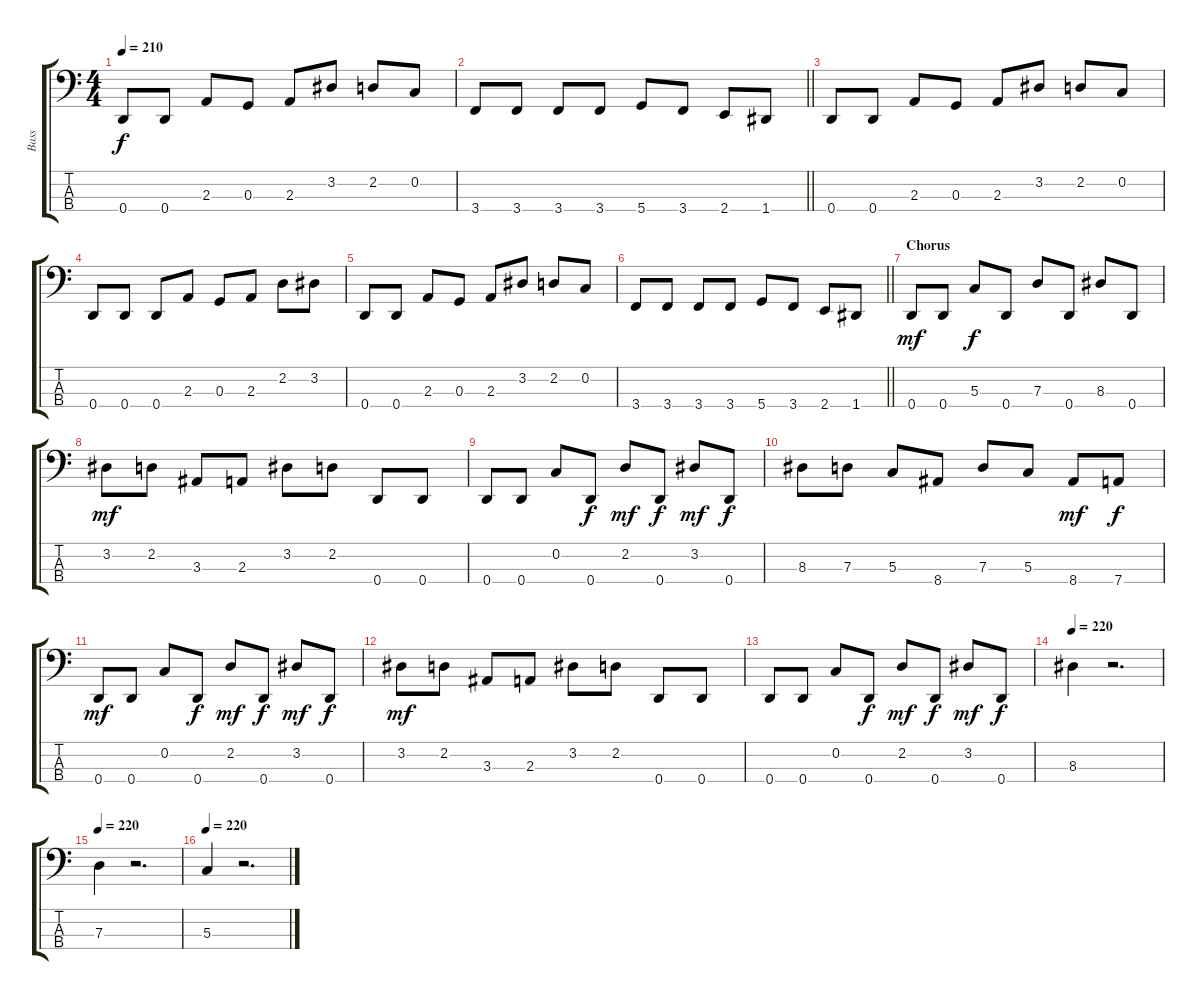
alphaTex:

\track ("Bass" "Bass") {instrument electricbassfinger}
\staff {score tabs}
\tuning (F2 C2 G1 D1) {hide}
\ts (4 4)
\tempo 210
\clef f4
\ks c
0.4.8{dy f} 0.4.8 2.3.8 0.3.8 2.3.8 3.2.8 2.2.8 0.2.8 |
\barLineRight lightlight
3.4.8 3.4.8 3.4.8 3.4.8 5.4.8 3.4.8 2.4.8 1.4.8 |
0.4.8 0.4.8 2.3.8 0.3.8 2.3.8 3.2.8 2.2.8 0.2.8 |
0.4.8 0.4.8 0.4.8 2.3.8 0.3.8 2.3.8 2.2.8 3.2.8 |
0.4.8 0.4.8 2.3.8 0.3.8 2.3.8 3.2.8 2.2.8 0.2.8 |
\barLineRight lightlight
3.4.8 3.4.8 3.4.8 3.4.8 5.4.8 3.4.8 2.4.8 1.4.8 |
\section ("" "Chorus")
0.4.8{dy mf} 0.4.8 5.3.8{dy f} 0.4.8 7.3.8 0.4.8 8.3.8 0.4.8 |
3.2.8{dy mf} 2.2.8 3.3.8 2.3.8 3.2.8 2.2.8 0.4.8 0.4.8 |
0.4.8 0.4.8 0.2.8 0.4.8{dy f} 2.2.8{dy mf} 0.4.8{dy f} 3.2.8{dy mf} 0.4.8{dy f} |
8.3.8 7.3.8 5.3.8 8.4.8 7.3.8 5.3.8 8.4.8{dy mf} 7.4.8{dy f} |
0.4.8{dy mf} 0.4.8 0.2.8 0.4.8{dy f} 2.2.8{dy mf} 0.4.8{dy f} 3.2.8{dy mf} 0.4.8{dy f} |
3.2.8{dy mf} 2.2.8 3.3.8 2.3.8 3.2.8 2.2.8 0.4.8 0.4.8 |
0.4.8 0.4.8 0.2.8 0.4.8{dy f} 2.2.8{dy mf} 0.4.8{dy f} 3.2.8{dy mf} 0.4.8{dy f} |
\tempo 220
8.3.4 r.2{d} |
\tempo 220
7.3.4 r.2{d} |
\tempo 220
5.3.4 r.2{d}
